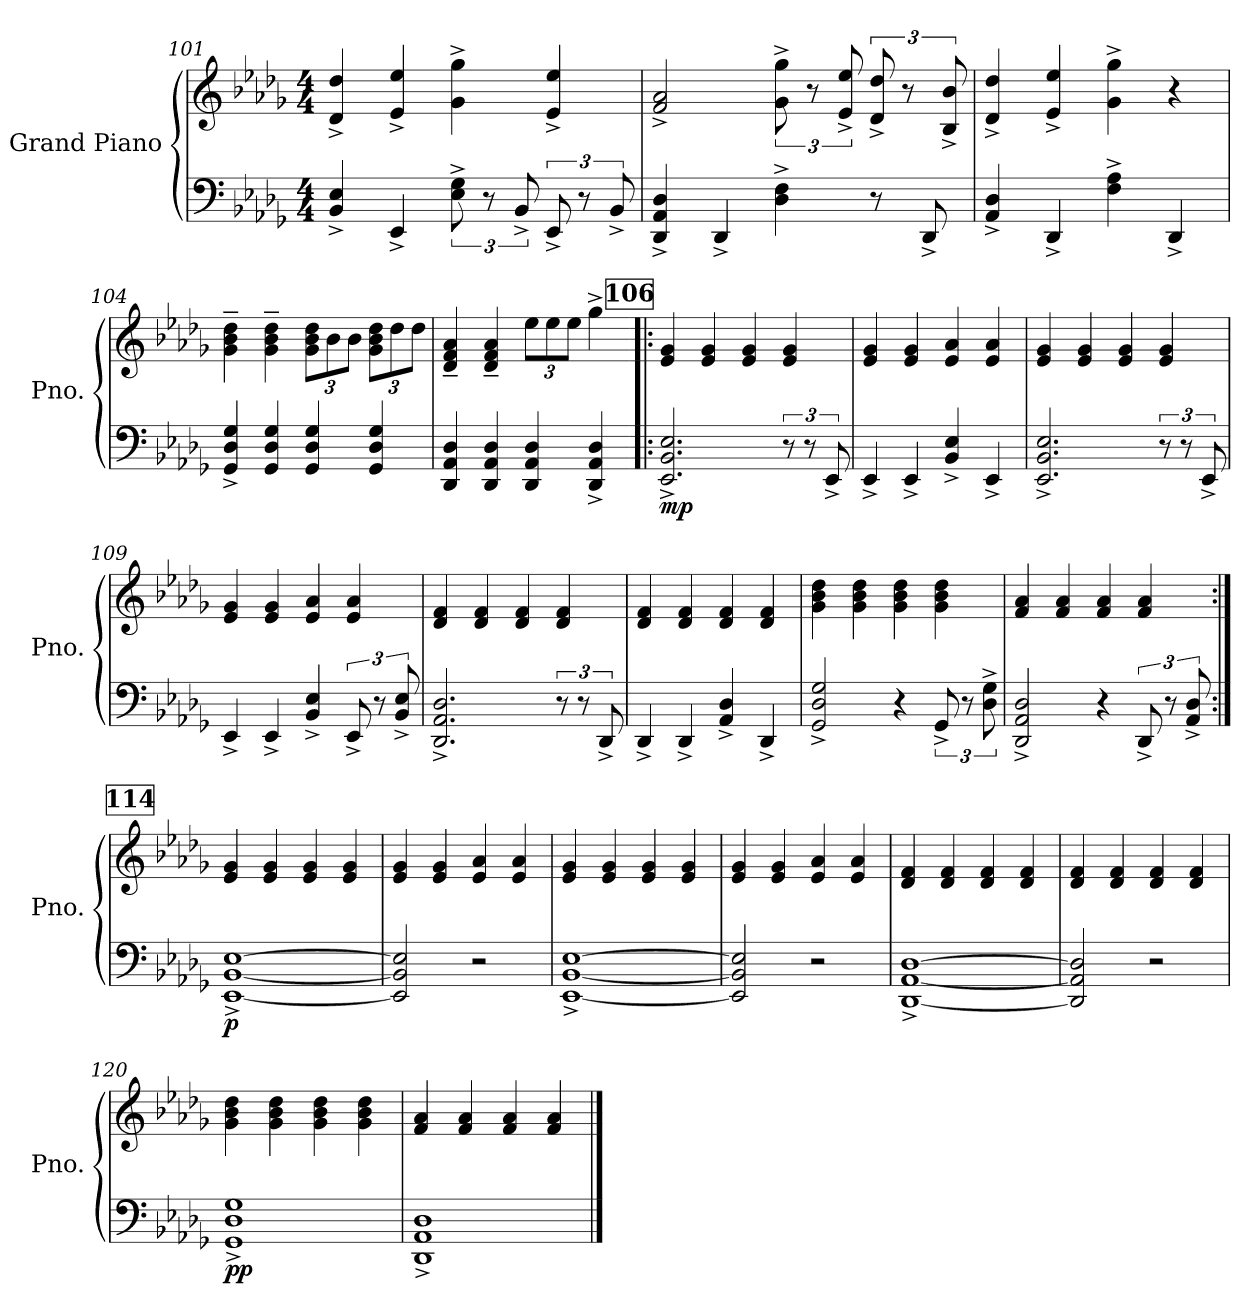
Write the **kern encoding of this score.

**kern	**kern	**dynam
*part1	*part1	*part1
*staff2	*staff1	*staff1/2
*I"Grand Piano	*	*
*I'Pno.	*	*
*clefF4	*clefG2	*
*k[b-e-a-d-g-]	*k[b-e-a-d-g-]	*
*M4/4	*M4/4	*
=101	=101	=101
4BB-/^ 4E-/^	4d-/^ 4dd-/^	.
4EE-^/	4e-/^ 4ee-/^	.
12E-\^ 12G-\^	4g-\^ 4gg-\^	.
12r	.	.
12BB-^/	.	.
12EE-^/	4e-/^ 4ee-/^	.
12r	.	.
12BB-^/	.	.
!!LO:LB:g=z
=102	=102	=102
4DD-/^ 4AA-/^ 4D-/^	2f/^ 2a-/^	.
4DD-^/	.	.
4D-\^ 4F\^	12g-\^ 12gg-\^	.
.	12r	.
.	12e-/^ 12ee-/^	.
8r	12d-/^ 12dd-/^	.
.	12r	.
8DD-^/	.	.
.	12B-/^ 12b-/^	.
=103	=103	=103
4AA-/^ 4D-/^	4d-/^ 4dd-/^	.
4DD-^/	4e-/^ 4ee-/^	.
4F\^ 4A-\^	4g-\^ 4gg-\^	.
4DD-^/	4r	.
=104	=104	=104
4GG-/^ 4D-/^ 4G-/^	4g-\~ 4b-\~ 4dd-\~	.
4GG-/ 4D-/ 4G-/	4g-\~ 4b-\~ 4dd-\~	.
*	*Xbrackettup	*
4GG-/ 4D-/ 4G-/	12g-\ 12b-\ 12dd-\L	.
.	12b-\	.
.	12b-\J	.
4GG-/ 4D-/ 4G-/	12g-\ 12b-\ 12dd-\L	.
.	12dd-\	.
.	12dd-\J	.
=105	=105	=105
4DD-/ 4AA-/ 4D-/	4d-/~ 4f/~ 4a-/~	.
4DD-/ 4AA-/ 4D-/	4d-/~ 4f/~ 4a-/~	.
4DD-/ 4AA-/ 4D-/	12ee-\L	.
.	12ee-\	.
.	12ee-\J	.
4DD-/^ 4AA-/^ 4D-/^	4gg-^\	.
!!LO:REH:place=s1:a:B:fs=14:t=106
=106!|:	=106!|:	=106!|:
!	!	!LO:DY:b=2
2.EE-/^ 2.BB-/^ 2.E-/^	4e-/ 4g-/	mp
.	4e-/ 4g-/	.
.	4e-/ 4g-/	.
12r	4e-/ 4g-/	.
12r	.	.
12EE-^/	.	.
=107	=107	=107
4EE-^/	4e-/ 4g-/	.
4EE-^/	4e-/ 4g-/	.
4BB-/^ 4E-/^	4e-/ 4a-/	.
4EE-^/	4e-/ 4a-/	.
!!LO:LB:g=z
=108	=108	=108
2.EE-/^ 2.BB-/^ 2.E-/^	4e-/ 4g-/	.
.	4e-/ 4g-/	.
.	4e-/ 4g-/	.
12r	4e-/ 4g-/	.
12r	.	.
12EE-^/	.	.
=109	=109	=109
4EE-^/	4e-/ 4g-/	.
4EE-^/	4e-/ 4g-/	.
4BB-/^ 4E-/^	4e-/ 4a-/	.
12EE-^/	4e-/ 4a-/	.
12r	.	.
12BB-/^ 12E-/^	.	.
=110	=110	=110
2.DD-/^ 2.AA-/^ 2.D-/^	4d-/ 4f/	.
.	4d-/ 4f/	.
.	4d-/ 4f/	.
12r	4d-/ 4f/	.
12r	.	.
12DD-^/	.	.
=111	=111	=111
4DD-^/	4d-/ 4f/	.
4DD-^/	4d-/ 4f/	.
4AA-/^ 4D-/^	4d-/ 4f/	.
4DD-^/	4d-/ 4f/	.
=112	=112	=112
2GG-/^ 2D-/^ 2G-/^	4g-\ 4b-\ 4dd-\	.
.	4g-\ 4b-\ 4dd-\	.
4r	4g-\ 4b-\ 4dd-\	.
12GG-^/	4g-\ 4b-\ 4dd-\	.
12r	.	.
12D-\^ 12G-\^	.	.
=113	=113	=113
2DD-/^ 2AA-/^ 2D-/^	4f/ 4a-/	.
.	4f/ 4a-/	.
4r	4f/ 4a-/	.
12DD-^/	4f/ 4a-/	.
12r	.	.
12AA-/^ 12D-/^	.	.
!!LO:PB:g=z
!!LO:REH:place=s1:a:B:fs=14:t=114
=114:|!	=114:|!	=114:|!
!	!	!LO:DY:b=2
[1EE-^ [1BB-^ [1E-^	4e-/ 4g-/	p
.	4e-/ 4g-/	.
.	4e-/ 4g-/	.
.	4e-/ 4g-/	.
=115	=115	=115
2EE-/] 2BB-/] 2E-/]	4e-/ 4g-/	.
.	4e-/ 4g-/	.
2r	4e-/ 4a-/	.
.	4e-/ 4a-/	.
=116	=116	=116
[1EE-^ [1BB-^ [1E-^	4e-/ 4g-/	.
.	4e-/ 4g-/	.
.	4e-/ 4g-/	.
.	4e-/ 4g-/	.
=117	=117	=117
2EE-/] 2BB-/] 2E-/]	4e-/ 4g-/	.
.	4e-/ 4g-/	.
2r	4e-/ 4a-/	.
.	4e-/ 4a-/	.
=118	=118	=118
[1DD-^ [1AA-^ [1D-^	4d-/ 4f/	.
.	4d-/ 4f/	.
.	4d-/ 4f/	.
.	4d-/ 4f/	.
=119	=119	=119
2DD-/] 2AA-/] 2D-/]	4d-/ 4f/	.
.	4d-/ 4f/	.
2r	4d-/ 4f/	.
.	4d-/ 4f/	.
=120	=120	=120
!	!	!LO:DY:b=2
1GG-^ 1D-^ 1G-^	4g-\ 4b-\ 4dd-\	pp
.	4g-\ 4b-\ 4dd-\	.
.	4g-\ 4b-\ 4dd-\	.
.	4g-\ 4b-\ 4dd-\	.
=121	=121	=121
1DD-^ 1AA-^ 1D-^	4f/ 4a-/	.
.	4f/ 4a-/	.
.	4f/ 4a-/	.
.	4f/ 4a-/	.
==	==	==
*-	*-	*-
